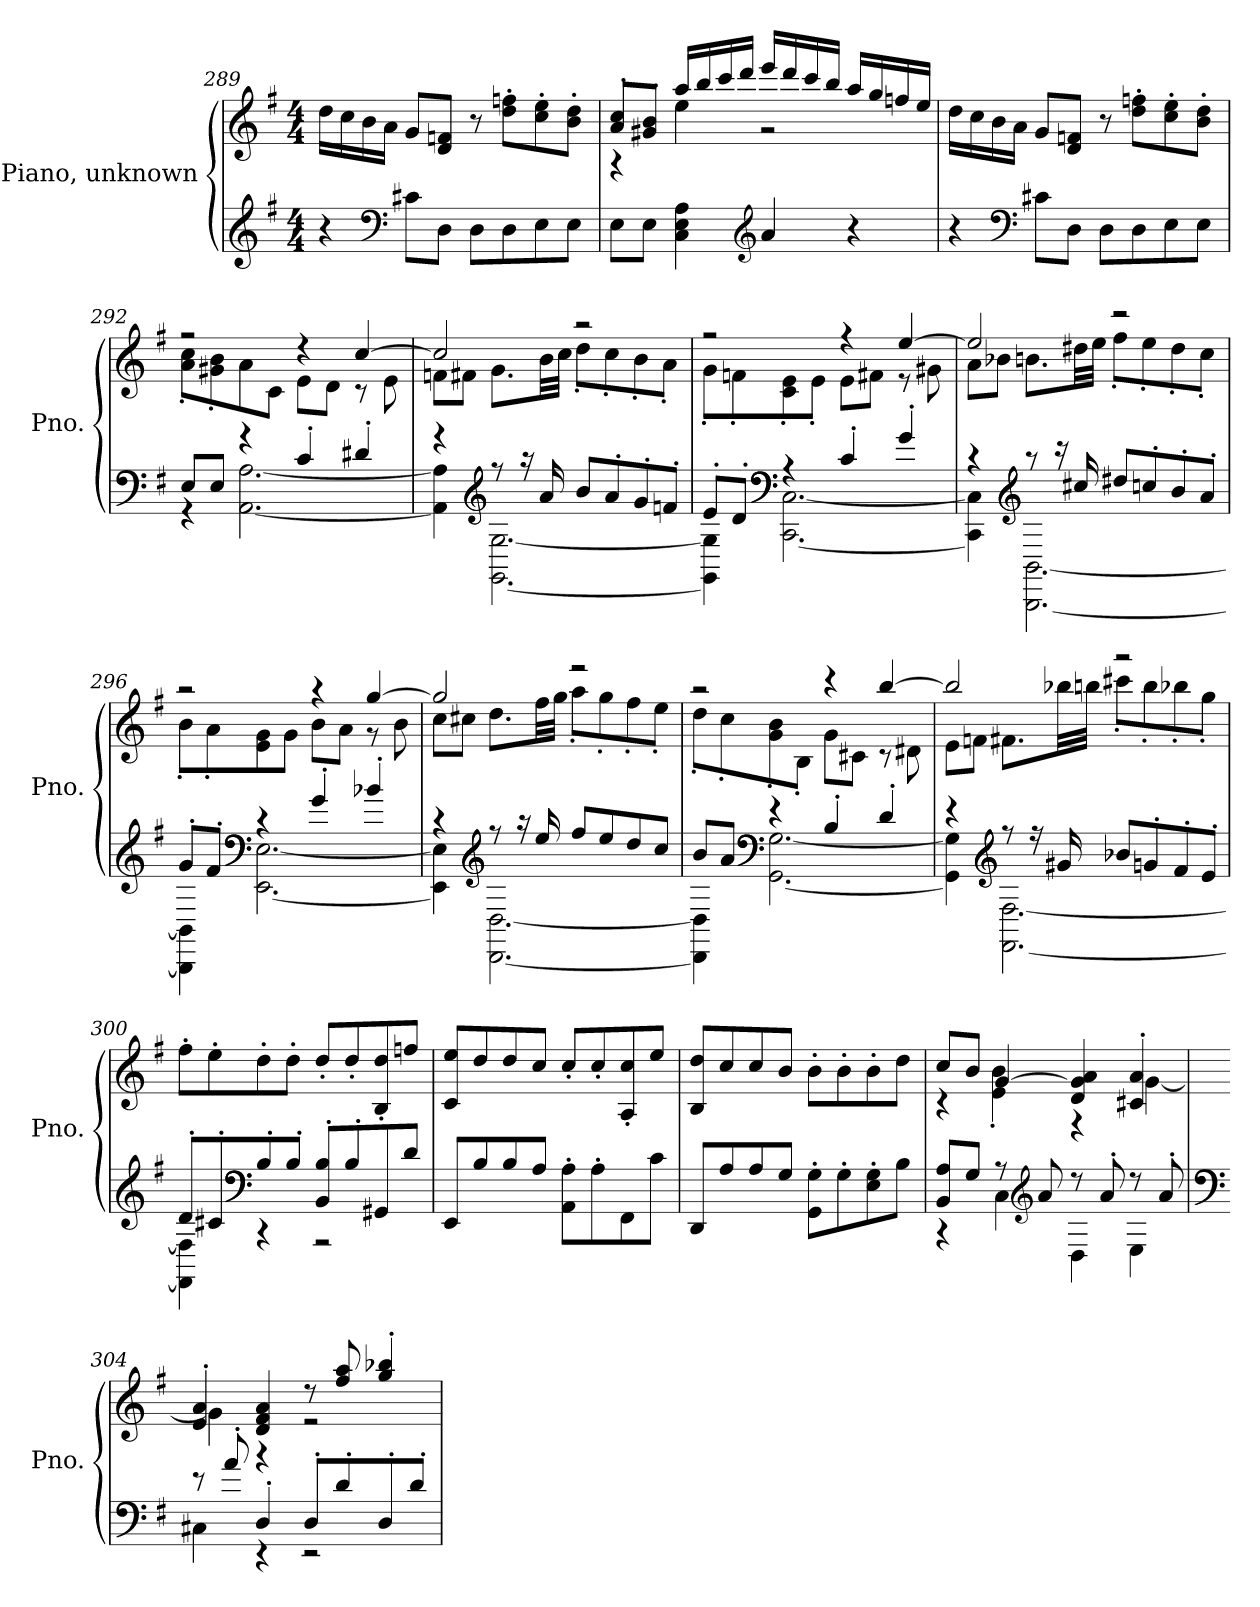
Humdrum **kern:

**kern	**kern
*part1	*part1
*staff2	*staff1
*I"Piano, unknown	*
*I'Pno.	*
!!LO:LB:g=z
*clefG2	*clefG2
*k[f#]	*k[f#]
*M4/4	*M4/4
=289	=289
4r	16dd\LL
.	16cc\
.	16b\
.	16a\JJ
*clefF4	*
8c#X\L	8g/L
8D\J	8d/ 8fn/J
8D\L	8r
8D\	8dd\' 8ffn\'L
8E\	8cc\' 8ee\'
8E\J	8b\' 8dd\'J
=290	=290
*	*^
8E\L	8a/' 8cc/'L	4r
8E\J	8g#X/' 8b/'J	.
4C\ 4E\ 4A\	16aa/LL	4ee\
.	16bb/	.
.	16ccc/	.
.	16ddd/JJ	.
*clefG2	*	*
4a/	16eee/LL	2r
.	16ddd/	.
.	16ccc/	.
.	16bb/JJ	.
4r	16aa/LL	.
.	16gg/	.
.	16ffn/	.
.	16ee/JJ	.
*	*v	*v
!!LO:LB:g=z
=291	=291
4r	16dd\LL
.	16cc\
.	16b\
.	16a\JJ
*clefF4	*
8c#X\L	8g/L
8D\J	8d/ 8fn/J
8D\L	8r
8D\	8dd\' 8ffn\'L
8E\	8cc\' 8ee\'
8E\J	8b\' 8dd\'J
=292	=292
*^	*^
8E/L	4r	2r	8a\' 8cc\'L
8E/J	.	.	8g#X\' 8b\'
4r	[2.AA\ [2.A\	.	8a\
.	.	.	8c\J
4c'/	.	4r	8e\L
.	.	.	8d\J
4d#X'/	.	[4cc/	8r
.	.	.	8e\
=293	=293	=293	=293
4r	4AA\] 4A\]	2cc/]	8fn\L
.	.	.	8f#X\J
*clefG2	*	*	*
8r	[2.GG\ [2.G\	.	8.g\L
16r	.	.	.
16a/	.	.	32b\LL
.	.	.	32cc\JJJ
8b/L	.	2r	8dd'\L
8a'/	.	.	8cc'\
8g'/	.	.	8b'\
8fn'/J	.	.	8a'\J
!!LO:LB:g=z	!!
=294	=294	=294	=294
8e'/L	4GG\] 4G\]	2r	8g'\L
8d'/J	.	.	8fn'\
*clefF4	*	*	*
4r	[2.CC\ [2.C\	.	8c\' 8e\'
.	.	.	8e'\J
4c'/	.	4r	8e\L
.	.	.	8f#X\J
4g'/	.	[4ee/	8r
.	.	.	8g#X\
=295	=295	=295	=295
4r	4CC\] 4C\]	2ee/]	8a\L
.	.	.	8b-X\J
*clefG2	*	*	*
8r	[2.BBB\ [2.BB\	.	8.bn\L
16r	.	.	.
16cc#X/	.	.	32dd#X\LL
.	.	.	32ee\JJJ
8dd#X/L	.	2r	8ff#'\L
8ccn'/	.	.	8ee'\
8b'/	.	.	8dd#'\
8a'/J	.	.	8cc'\J
=296	=296	=296	=296
8g'/L	4BBB\] 4BB\]	2r	8b'\L
8f#'/J	.	.	8a'\
*clefF4	*	*	*
4r	[2.EE\ [2.E\	.	8e\ 8g\
.	.	.	8g\J
4g'/	.	4r	8b\L
.	.	.	8a\J
4b-X'/	.	[4gg/	8r
.	.	.	8b\
!!LO:LB:g=z	!!
=297	=297	=297	=297
4r	4EE\] 4E\]	2gg/]	8cc\L
.	.	.	8cc#X\J
*clefG2	*	*	*
8r	[2.DD\ [2.D\	.	8.dd\L
16r	.	.	.
16ee/	.	.	32ff#\LL
.	.	.	32gg\JJJ
8ff#/L	.	2r	8aa'\L
8ee/	.	.	8gg'\
8dd/	.	.	8ff#'\
8cc/J	.	.	8ee'\J
=298	=298	=298	=298
8b/L	4DD\] 4D\]	2r	8dd'\L
8a/J	.	.	8cc'\
*clefF4	*	*	*
4r	[2.GG\ [2.G\	.	8g\' 8b\'
.	.	.	8B'\J
4B'/	.	4r	8g\L
.	.	.	8c#X\J
4d'/	.	[4bb/	8r
.	.	.	8d#X\
=299	=299	=299	=299
4r	4GG\] 4G\]	2bb/]	8e\L
.	.	.	8fn\J
*clefG2	*	*	*
8r	[2.FF#\ [2.F#\	.	8.f#X\L
16r	.	.	.
16g#X/	.	.	32bb-X\LL
.	.	.	32bbn\JJJ
8b-X/L	.	2r	8ccc#X'\L
8gn'/	.	.	8bb'\
8f#'/	.	.	8bb-X'\
8e'/J	.	.	8gg'\J
*	*	*v	*v
!!LO:PB:g=z
=300	=300	=300
8d'/L	4FF#\] 4F#\]	8ff#'\L
8c#X'/	.	8ee'\
*clefF4	*	*
8B'/	4r	8dd'\
8B'/J	.	8dd'\J
8BB/' 8B/'L	2r	8dd'/L
8B'/	.	8dd'/
8GG#X/	.	8B/' 8dd/'
8d/J	.	8ffn/J
*v	*v	*
=301	=301
8EE/L	8c/ 8ee/L
8B/	8dd/
8B/	8dd/
8A/J	8cc/J
8AA\' 8A\'L	8cc'/L
8A'\	8cc'/
8FF#\	8A/' 8cc/'
8c\J	8ee/J
=302	=302
8DD/L	8B/ 8dd/L
8A/	8cc/
8A/	8cc/
8G/J	8b/J
8GG\' 8G\'L	8b'\L
8G'\	8b'\
8E\' 8G\'	8b'\
8B\J	8dd\J
=303	=303
*^	*^
8BB/ 8A/L	4r	8cc/L	4r
8G/J	.	8b/J	.
8r	4C\	[4g/	4e\' 4b\'
*clefG2	*	*	*
8a/	.	.	.
8r	4D\	4d/ 4g/] 4a/	4r
8a'/	.	.	.
8r	4E\	4c#X/' 4a/'	[4g\
8a'/	.	.	.
!!LO:LB:g=z	!!
=304	=304	=304	=304
*clefF4	*	*	*
8r	4C#X\	4e/' 4a/'	4g\]
8a'/	.	.	.
4D'/	4r	4d/ 4f#/ 4a/	4r
8D'/L	2r	8r	2r
8d'/	.	8ff#/ 8aa/	.
8D'/	.	4gg/' 4bb-X/'	.
8d'/J	.	.	.
*v	*v	*	*
*	*v	*v
=	=
*-	*-
